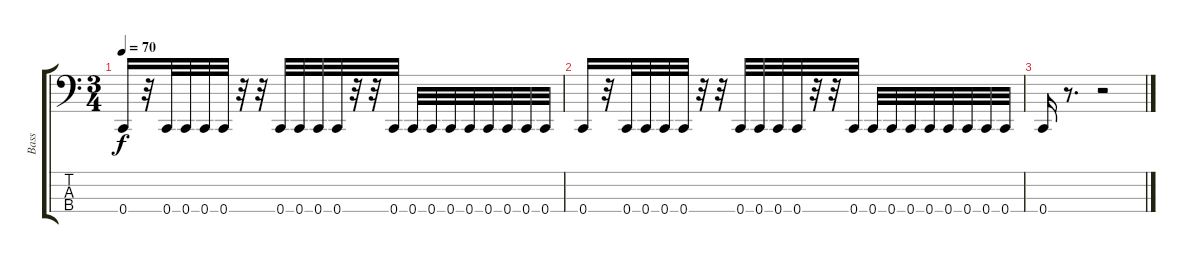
\track ("Bass" "Bass") {instrument electricbasspick}
\staff {score tabs}
\tuning (F2 C2 G1 C1) {hide}
\ts (3 4)
\tempo 70
\clef f4
\ks c
0.4.16{dy f} r.32 0.4.32 0.4.32 0.4.32 0.4.32 r.32 r.32 0.4.32 0.4.32 0.4.32 0.4.32 r.32 r.32 0.4.32 0.4.32 0.4.32 0.4.32 0.4.32 0.4.32 0.4.32 0.4.32 0.4.32 |
0.4.16 r.32 0.4.32 0.4.32 0.4.32 0.4.32 r.32 r.32 0.4.32 0.4.32 0.4.32 0.4.32 r.32 r.32 0.4.32 0.4.32 0.4.32 0.4.32 0.4.32 0.4.32 0.4.32 0.4.32 0.4.32 |
0.4.16 r.8{d} r.2
